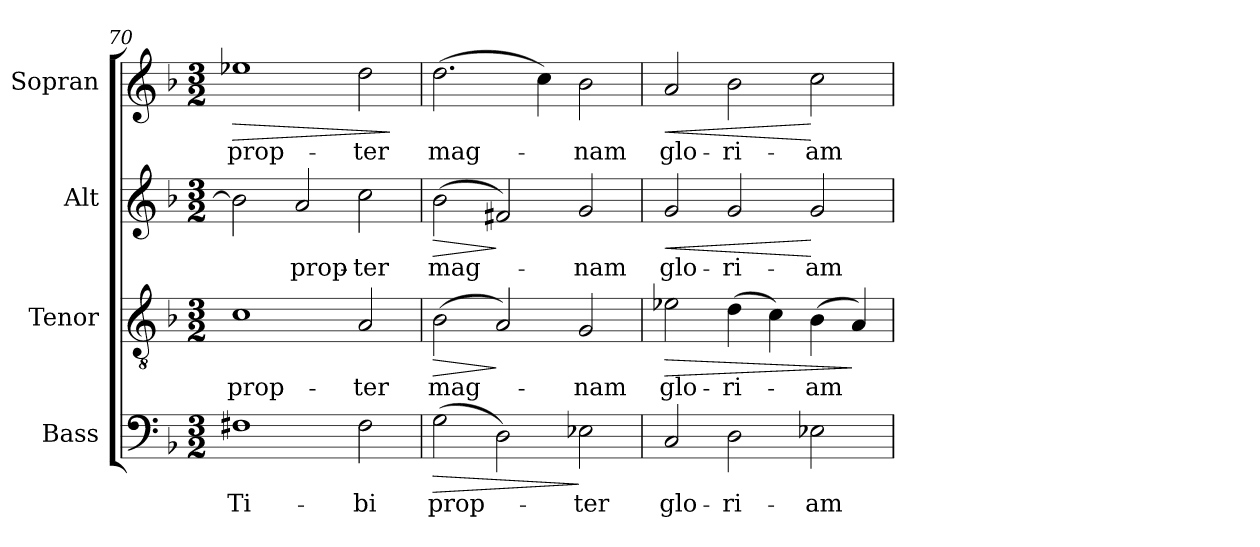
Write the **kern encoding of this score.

**kern	**text	**dynam	**kern	**text	**dynam	**kern	**text	**dynam	**kern	**text	**dynam
*part4	*part4	*part4	*part3	*part3	*part3	*part2	*part2	*part2	*part1	*part1	*part1
*staff4	*staff4	*staff4	*staff3	*staff3	*staff3	*staff2	*staff2	*staff2	*staff1	*staff1	*staff1
*I"Bass	*	*	*I"Tenor	*	*	*I"Alt	*	*	*I"Sopran	*	*
*I'B.	*	*	*I'T.	*	*	*I'A.	*	*	*I'S.	*	*
!!LO:PB:g=z
*clefF4	*	*	*clefGv2	*	*	*clefG2	*	*	*clefG2	*	*
*k[b-]	*	*	*k[b-]	*	*	*k[b-]	*	*	*k[b-]	*	*
*F:	*	*	*F:	*	*	*F:	*	*	*F:	*	*
*M3/2	*	*	*M3/2	*	*	*M3/2	*	*	*M3/2	*	*
=70	=70	=70	=70	=70	=70	=70	=70	=70	=70	=70	=70
!	!LO:LY:b	!	!	!LO:LY:b	!	!	!	!	!	!LO:LY:b	!LO:HP:b
1F#X	Ti-	.	1c	prop-	.	2b-\]	.	.	1ee-X	prop-	>
!	!	!	!	!	!	!	!LO:LY:b	!	!	!	!
.	.	.	.	.	.	2a/	prop-	.	.	.	.
!	!LO:LY:b	!	!	!LO:LY:b	!	!	!LO:LY:b	!	!	!LO:LY:b	!
2F#\	-bi	.	2A/	-ter	.	2cc\	-ter	.	2dd\	-ter	.
.	.	.	.	.	.	.	.	.	.	.	]
=71	=71	=71	=71	=71	=71	=71	=71	=71	=71	=71	=71
!	!LO:LY:b	!LO:HP:b	!	!LO:LY:b	!LO:HP:b	!	!LO:LY:b	!LO:HP:b	!	!LO:LY:b	!
(>2G\	prop-	>	(>2B-\	mag-	>	(>2b-\	mag-	>	(>2.dd\	mag-	.
2D\)	.	.	2A/)	.	]	2f#X/)	.	]	.	.	.
.	.	.	.	.	.	.	.	.	4cc\)	.	.
!	!LO:LY:b	!	!	!LO:LY:b	!	!	!LO:LY:b	!	!	!LO:LY:b	!
2E-X\	-ter	]	2G/	-nam	.	2g/	-nam	.	2b-\	-nam	.
=72	=72	=72	=72	=72	=72	=72	=72	=72	=72	=72	=72
!	!LO:LY:b	!	!	!LO:LY:b	!LO:HP:b	!	!LO:LY:b	!LO:HP:b	!	!LO:LY:b	!LO:HP:b
2C/	glo-	.	2e-X\	glo-	>	2g/	glo-	<	2a/	glo-	<
!	!LO:LY:b	!	!	!LO:LY:b	!	!	!LO:LY:b	!	!	!LO:LY:b	!
2D\	-ri-	.	(>4d\	-ri-	.	2g/	-ri-	.	2b-\	-ri-	.
.	.	.	4c\)	.	.	.	.	.	.	.	.
!	!LO:LY:b	!	!	!LO:LY:b	!	!	!LO:LY:b	!	!	!LO:LY:b	!
2E-X\	-am	.	(>4B-\	-am	.	2g/	-am	[	2cc\	-am	[
.	.	.	4A/)	.	]	.	.	.	.	.	.
=	=	=	=	=	=	=	=	=	=	=	=
*-	*-	*-	*-	*-	*-	*-	*-	*-	*-	*-	*-
